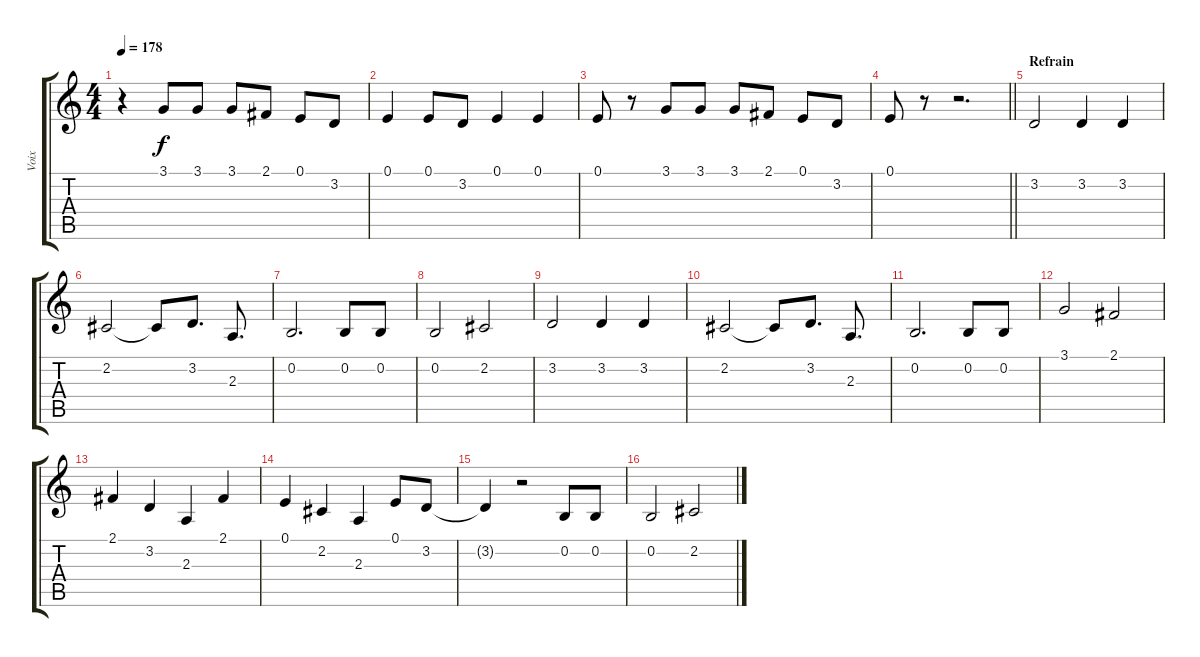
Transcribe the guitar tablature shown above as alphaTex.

\track ("Voix" "Voix") {instrument englishhorn}
\staff {score tabs}
\tuning (E4 B3 G3 D3 A2 E2) {hide}
\ts (4 4)
\tempo 178
\clef g2
\ks c
r.4{dy f} 3.1.8 3.1.8 3.1.8 2.1.8 0.1.8 3.2.8 |
0.1.4 0.1.8 3.2.8 0.1.4 0.1.4 |
0.1.8 r.8 3.1.8 3.1.8 3.1.8 2.1.8 0.1.8 3.2.8 |
\barLineRight lightlight
0.1.8 r.8 r.2{d} |
\section ("" "Refrain")
3.2.2 3.2.4 3.2.4 |
2.2.2 2.2{t}.8 3.2.8{d} 2.3.8{d} |
0.2.2{d} 0.2.8 0.2.8 |
0.2.2 2.2.2 |
3.2.2 3.2.4 3.2.4 |
2.2.2 2.2{t}.8 3.2.8{d} 2.3.8{d} |
0.2.2{d} 0.2.8 0.2.8 |
3.1.2 2.1.2 |
2.1.4 3.2.4 2.3.4 2.1.4 |
0.1.4 2.2.4 2.3.4 0.1.8 3.2.8 |
3.2{t}.4 r.2 0.2.8 0.2.8 |
0.2.2 2.2.2
